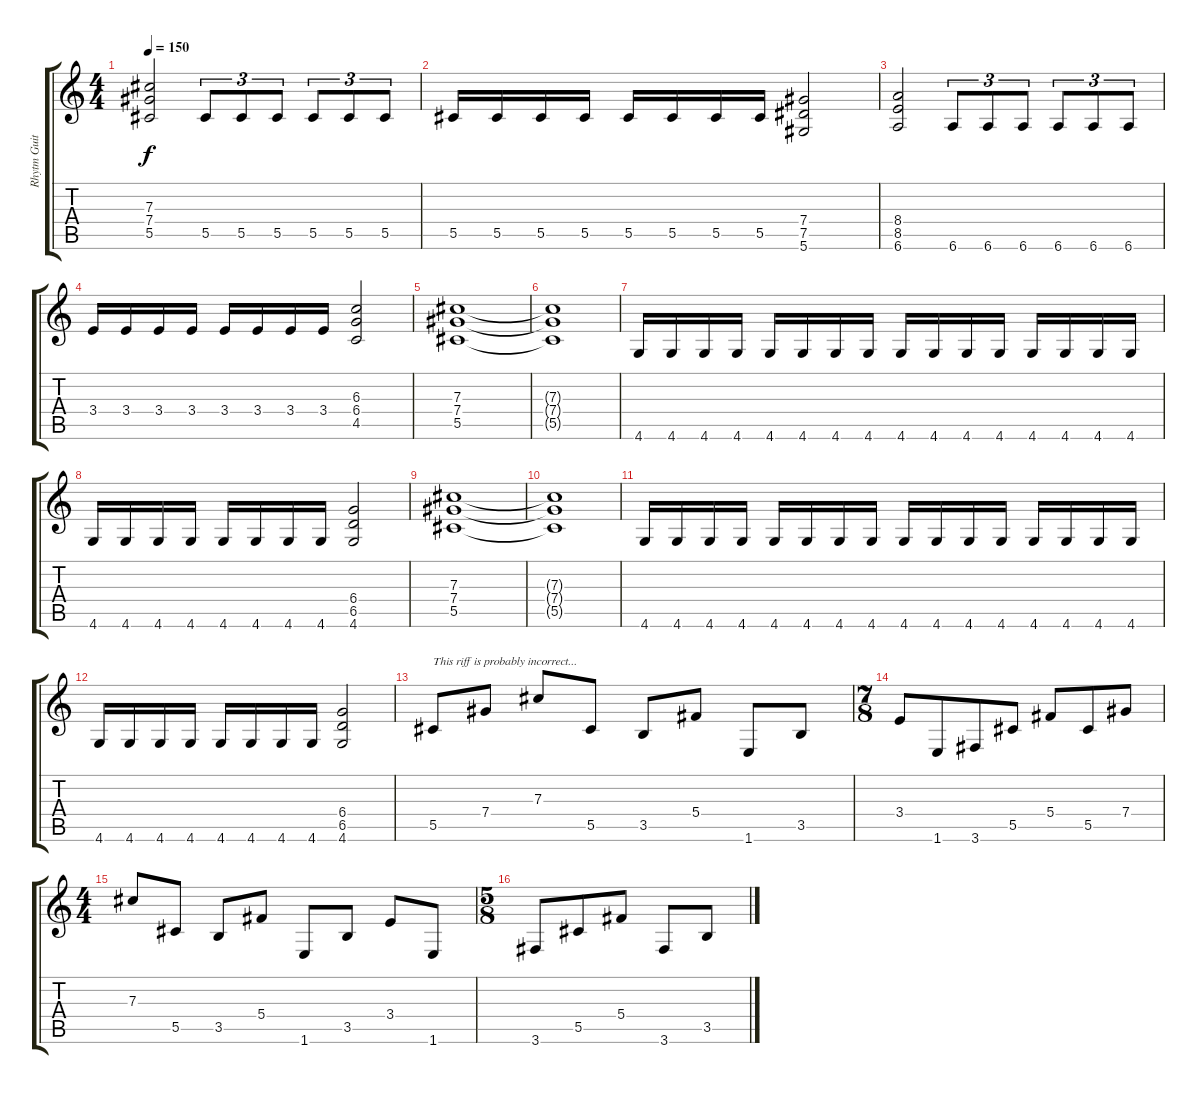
\track ("Rhytm Guitar" "Rhytm Guit") {instrument distortionguitar}
\staff {score tabs}
\tuning (Eb4 Bb3 Gb3 Db3 Ab2 Eb2) {hide}
\ts (4 4)
\tempo 150
\clef g2
\ks c
(7.3 7.4 5.5).2{dy f} 5.5.8{tu (3 2)} 5.5.8{tu (3 2)} 5.5.8{tu (3 2)} 5.5.8{tu (3 2)} 5.5.8{tu (3 2)} 5.5.8{tu (3 2)} |
5.5.16 5.5.16 5.5.16 5.5.16 5.5.16 5.5.16 5.5.16 5.5.16 (7.4 7.5 5.6).2 |
(8.4 8.5 6.6).2 6.6.8{tu (3 2)} 6.6.8{tu (3 2)} 6.6.8{tu (3 2)} 6.6.8{tu (3 2)} 6.6.8{tu (3 2)} 6.6.8{tu (3 2)} |
3.4.16 3.4.16 3.4.16 3.4.16 3.4.16 3.4.16 3.4.16 3.4.16 (6.3 6.4 4.5).2 |
(7.3 7.4 5.5).1 |
(7.3{t} 7.4{t} 5.5{t}).1 |
4.6.16 4.6.16 4.6.16 4.6.16 4.6.16 4.6.16 4.6.16 4.6.16 4.6.16 4.6.16 4.6.16 4.6.16 4.6.16 4.6.16 4.6.16 4.6.16 |
4.6.16 4.6.16 4.6.16 4.6.16 4.6.16 4.6.16 4.6.16 4.6.16 (6.4 6.5 4.6).2 |
(7.3 7.4 5.5).1 |
(7.3{t} 7.4{t} 5.5{t}).1 |
4.6.16 4.6.16 4.6.16 4.6.16 4.6.16 4.6.16 4.6.16 4.6.16 4.6.16 4.6.16 4.6.16 4.6.16 4.6.16 4.6.16 4.6.16 4.6.16 |
4.6.16 4.6.16 4.6.16 4.6.16 4.6.16 4.6.16 4.6.16 4.6.16 (6.4 6.5 4.6).2 |
5.5.8{txt "This riff is probably incorrect..."} 7.4.8 7.3.8 5.5.8 3.5.8 5.4.8 1.6.8 3.5.8 |
\ts (7 8)
3.4.8 1.6.8 3.6.8 5.5.8 5.4.8 5.5.8 7.4.8 |
\ts (4 4)
7.3.8 5.5.8 3.5.8 5.4.8 1.6.8 3.5.8 3.4.8 1.6.8 |
\ts (5 8)
3.6.8 5.5.8 5.4.8 3.6.8 3.5.8
